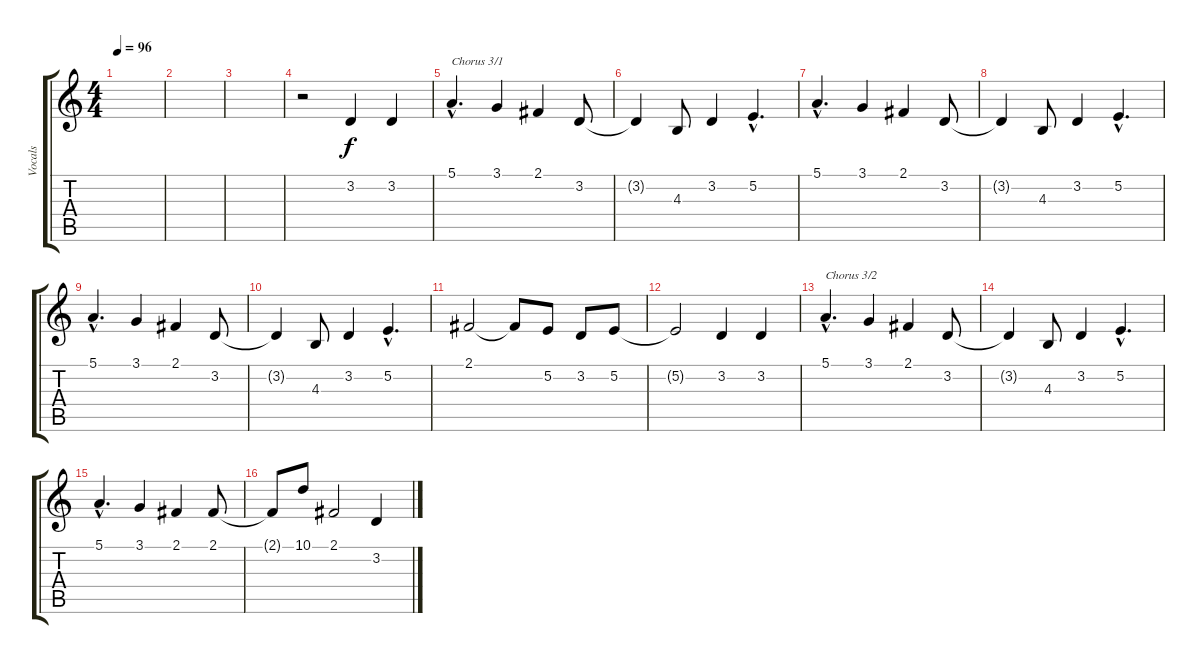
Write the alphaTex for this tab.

\track ("Vocals" "Vocals") {instrument cello}
\staff {score tabs}
\tuning (E4 B3 G3 D3 A2 E2) {hide}
\ts (4 4)
\tempo 96
\clef g2
\ks c
|
|
|
r.2 3.2.4 3.2.4 |
5.1{hac}.4{d txt "Chorus 3/1"} 3.1.4 2.1.4 3.2.8 |
3.2{t}.4 4.3.8 3.2.4 5.2{hac}.4{d} |
5.1{hac}.4{d} 3.1.4 2.1.4 3.2.8 |
3.2{t}.4 4.3.8 3.2.4 5.2{hac}.4{d} |
5.1{hac}.4{d} 3.1.4 2.1.4 3.2.8 |
3.2{t}.4 4.3.8 3.2.4 5.2{hac}.4{d} |
2.1.2 2.1{t}.8 5.2.8 3.2.8 5.2.8 |
5.2{t}.2 3.2.4 3.2.4 |
5.1{hac}.4{d txt "Chorus 3/2"} 3.1.4 2.1.4 3.2.8 |
3.2{t}.4 4.3.8 3.2.4 5.2{hac}.4{d} |
5.1{hac}.4{d} 3.1.4 2.1.4 2.1.8 |
2.1{t}.8 10.1.8 2.1.2 3.2.4
